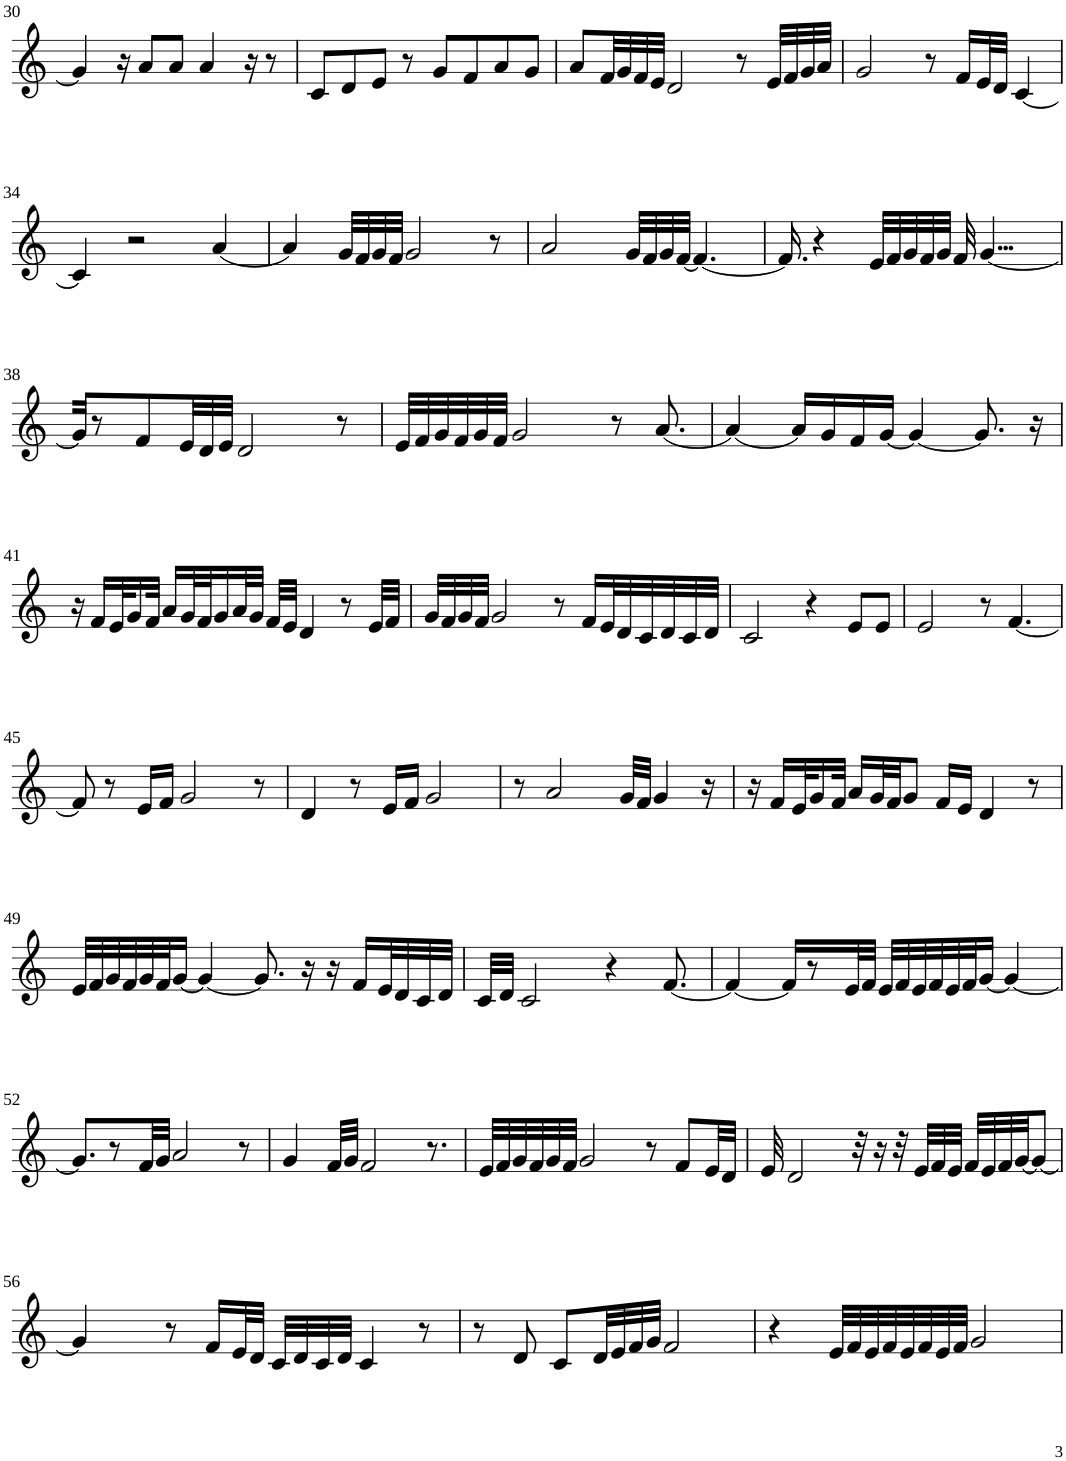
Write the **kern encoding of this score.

**kern
*part1
*staff1
*I"Violin
!!LO:PB:g=z
*clefG2
*k[]
*M4/4
=30
4g/]
16r
8a/L
8a/J
4a/
16r
8r
=31
8c/L
8d/
8e/J
8r
8g/L
8f/
8a/
8g/J
=32
8a/L
32f/LL
32g/
32f/
32e/JJJ
2d/
8r
32e/LLL
32f/
32g/
32a/JJJ
=33
2g/
8r
16f/LL
32e/L
32d/JJJ
[4c/
!!LO:LB:g=z
=34
4c/]
2r
[4a/
=35
4a/]
32g/LLL
32f/
32g/
32f/JJJ
2g/
8r
=36
2a/
32g/LLL
32f/
32g/
[32f/JJJ
4.f/_
=37
16.f/]
4r
32e/LLL
32f/
32g/
32f/
32g/JJJ
32f/
[4...g/
!!LO:LB:g=z
=38
32g/KKL]
8r
8f/
32e/LL
32d/
32e/JJJ
2d/
8r
=39
32e/LLL
32f/
32g/
32f/
32g/
32f/JJJ
2g/
8r
[8.a/
=40
4a/_
16a/LL]
16g/
16f/
[16g/JJ
4g/_
8.g/]
16r
!!LO:LB:g=z
=41
16r
16f/LL
32e/K
16g/
32f/JJk
16a/LL
32g/L
32f/J
16g/
32a/L
32g/JJJ
32f/LLL
32e/JJJ
4d/
8r
32e/LLL
32f/JJJ
=42
32g/LLL
32f/
32g/
32f/JJJ
2g/
8r
16f/LL
32e/L
32d/
32c/
32d/
32c/
32d/JJJ
=43
2c/
4r
8e/L
8e/J
=44
2e/
8r
[4.f/
!!LO:LB:g=z
=45
8f/]
8r
16e/LL
16f/JJ
2g/
8r
=46
4d/
8r
16e/LL
16f/JJ
2g/
=47
8r
2a/
32g/LLL
32f/JJJ
4g/
16r
=48
16r
16f/LL
32e/K
16g/
32f/JJk
16a/LL
32g/L
32f/JJ
8g/J
16f/LL
16e/JJ
4d/
8r
!!LO:LB:g=z
=49
32e/LLL
32f/
32g/
32f/
32g/
32f/J
[16g/JJ
4g/_
8.g/]
16r
16r
16f/LL
32e/L
32d/
32c/
32d/JJJ
=50
32c/LLL
32d/JJJ
2c/
4r
[8.f/
=51
4f/_
16f/KL]
8r
32e/LL
32f/JJJ
32e/LLL
32f/
32e/
32f/
32e/
32f/J
[16g/JJ
4g/_
!!LO:LB:g=z
=52
8.g/L]
8r
32f/LL
32g/JJJ
2a/
8r
=53
4g/
32f/LLL
32g/JJJ
2f/
8.r
=54
32e/LLL
32f/
32g/
32f/
32g/
32f/JJJ
2g/
8r
8f/L
32e/LL
32d/JJJ
=55
32e/
2d/
32r
16r
32r
32e/LLL
32f/
32e/JJJ
32f/LLL
32e/
32f/
[32g/JJ
8g/J_
!!LO:LB:g=z
=56
4g/]
16.ryy
8r
16f/LL
32e/L
32d/JJJ
32c/LLL
32d/
32c/
32d/JJJ
4c/
32r
=57
8r
16.r
8d/
8c/L
32d/LL
32e/
32f/
32g/JJJ
2f/
=58
4r
32e/LLL
32f/
32e/
32f/
32e/
32f/
32e/
32f/JJJ
2g/
=
*-
